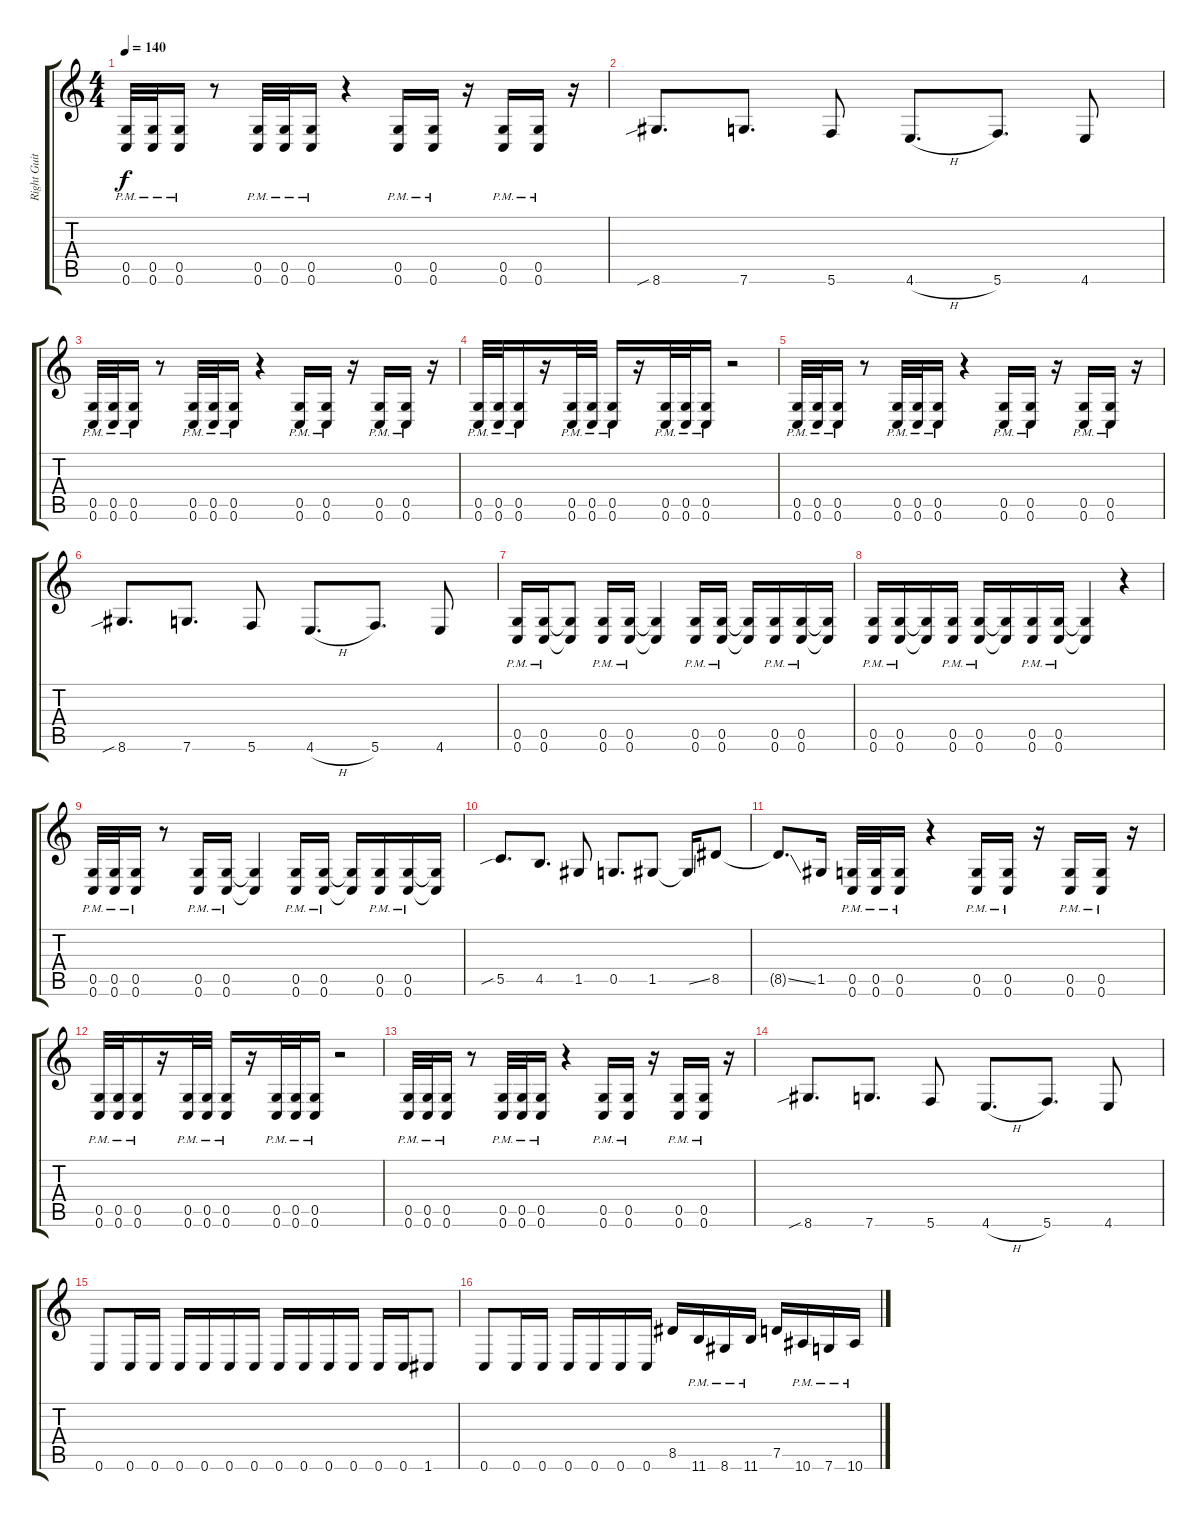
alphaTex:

\track ("Right Guitar" "Right Guit") {instrument distortionguitar}
\staff {score tabs}
\tuning (D4 A3 F3 C3 G2 C2) {hide}
\ts (4 4)
\tempo 140
\clef g2
\ks c
(0.5{pm} 0.6{pm}).32{dy f} (0.5{pm} 0.6{pm}).32 (0.5{pm} 0.6{pm}).16 r.8 (0.5{pm} 0.6{pm}).32 (0.5{pm} 0.6{pm}).32 (0.5{pm} 0.6{pm}).16 r.4 (0.5{pm} 0.6{pm}).16 (0.5{pm} 0.6{pm}).16 r.16 (0.5{pm} 0.6{pm}).16 (0.5{pm} 0.6{pm}).16 r.16 |
8.6{sib}.8{d} 7.6.8{d} 5.6.8 4.6{h}.8{d} 5.6.8{d} 4.6.8 |
(0.5{pm} 0.6{pm}).32 (0.5{pm} 0.6{pm}).32 (0.5{pm} 0.6{pm}).16 r.8 (0.5{pm} 0.6{pm}).32 (0.5{pm} 0.6{pm}).32 (0.5{pm} 0.6{pm}).16 r.4 (0.5{pm} 0.6{pm}).16 (0.5{pm} 0.6{pm}).16 r.16 (0.5{pm} 0.6{pm}).16 (0.5{pm} 0.6{pm}).16 r.16 |
(0.5{pm} 0.6{pm}).32 (0.5{pm} 0.6{pm}).32 (0.5{pm} 0.6{pm}).16 r.16 (0.5{pm} 0.6{pm}).32 (0.5{pm} 0.6{pm}).32 (0.5{pm} 0.6{pm}).16 r.16 (0.5{pm} 0.6{pm}).32 (0.5{pm} 0.6{pm}).32 (0.5{pm} 0.6{pm}).16 r.2 |
(0.5{pm} 0.6{pm}).32 (0.5{pm} 0.6{pm}).32 (0.5{pm} 0.6{pm}).16 r.8 (0.5{pm} 0.6{pm}).32 (0.5{pm} 0.6{pm}).32 (0.5{pm} 0.6{pm}).16 r.4 (0.5{pm} 0.6{pm}).16 (0.5{pm} 0.6{pm}).16 r.16 (0.5{pm} 0.6{pm}).16 (0.5{pm} 0.6{pm}).16 r.16 |
8.6{sib}.8{d} 7.6.8{d} 5.6.8 4.6{h}.8{d} 5.6.8{d} 4.6.8 |
(0.5{pm} 0.6{pm}).16 (0.5{pm} 0.6{pm}).16 (0.5{t} 0.6{t}).8 (0.5{pm} 0.6{pm}).16 (0.5{pm} 0.6{pm}).16 (0.5{t} 0.6{t}).4 (0.5{pm} 0.6{pm}).16 (0.5{pm} 0.6{pm}).16 (0.5{t} 0.6{t}).16 (0.5{pm} 0.6{pm}).16 (0.5{pm} 0.6{pm}).16 (0.5{t} 0.6{t}).16 |
(0.5{pm} 0.6{pm}).16 (0.5{pm} 0.6{pm}).16 (0.5{t} 0.6{t}).16 (0.5{pm} 0.6{pm}).16 (0.5{pm} 0.6{pm}).16 (0.5{t} 0.6{t}).16 (0.5{pm} 0.6{pm}).16 (0.5{pm} 0.6{pm}).16 (0.5{t} 0.6{t}).4 r.4 |
(0.5{pm} 0.6{pm}).32 (0.5{pm} 0.6{pm}).32 (0.5{pm} 0.6{pm}).16 r.8 (0.5{pm} 0.6{pm}).16 (0.5{pm} 0.6{pm}).16 (0.5{t} 0.6{t}).4 (0.5{pm} 0.6{pm}).16 (0.5{pm} 0.6{pm}).16 (0.5{t} 0.6{t}).16 (0.5{pm} 0.6{pm}).16 (0.5{pm} 0.6{pm}).16 (0.5{t} 0.6{t}).16 |
5.5{sib}.8{d} 4.5.8{d} 1.5.8 0.5.8{d} 1.5.8 1.5{ss t}.16 8.5.8 |
8.5{ss t}.8{d} 1.5.16 (0.5{pm} 0.6{pm}).32 (0.5{pm} 0.6{pm}).32 (0.5{pm} 0.6{pm}).16 r.4 (0.5{pm} 0.6{pm}).16 (0.5{pm} 0.6{pm}).16 r.16 (0.5{pm} 0.6{pm}).16 (0.5{pm} 0.6{pm}).16 r.16 |
(0.5{pm} 0.6{pm}).32 (0.5{pm} 0.6{pm}).32 (0.5{pm} 0.6{pm}).16 r.16 (0.5{pm} 0.6{pm}).32 (0.5{pm} 0.6{pm}).32 (0.5{pm} 0.6{pm}).16 r.16 (0.5{pm} 0.6{pm}).32 (0.5{pm} 0.6{pm}).32 (0.5{pm} 0.6{pm}).16 r.2 |
(0.5{pm} 0.6{pm}).32 (0.5{pm} 0.6{pm}).32 (0.5{pm} 0.6{pm}).16 r.8 (0.5{pm} 0.6{pm}).32 (0.5{pm} 0.6{pm}).32 (0.5{pm} 0.6{pm}).16 r.4 (0.5{pm} 0.6{pm}).16 (0.5{pm} 0.6{pm}).16 r.16 (0.5{pm} 0.6{pm}).16 (0.5{pm} 0.6{pm}).16 r.16 |
8.6{sib}.8{d} 7.6.8{d} 5.6.8 4.6{h}.8{d} 5.6.8{d} 4.6.8 |
0.6.8 0.6.16 0.6.16 0.6.16 0.6.16 0.6.16 0.6.16 0.6.16 0.6.16 0.6.16 0.6.16 0.6.16 0.6.16 1.6.8 |
0.6.8 0.6.16 0.6.16 0.6.16 0.6.16 0.6.16 0.6.16 8.5.16 11.6{pm}.16 8.6{pm}.16 11.6{pm}.16 7.5.16 10.6{pm}.16 7.6{pm}.16 10.6{pm}.16
